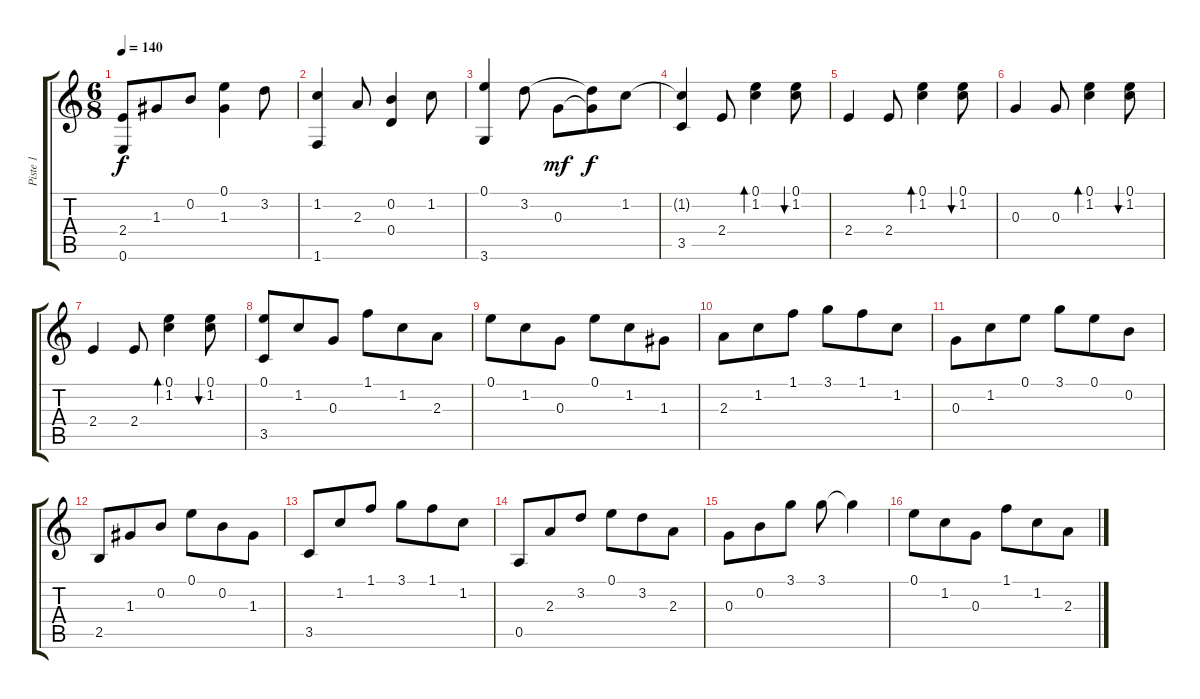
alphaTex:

\track ("Piste 1" "Piste 1") {instrument acousticguitarsteel}
\staff {score tabs}
\tuning (E4 B3 G3 D3 A2 E2) {hide}
\ts (6 8)
\tempo 140
\clef g2
\ks c
(2.4 0.6).8{dy f instrument acousticguitarsteel} 1.3.8 0.2.8 (0.1 1.3).4 3.2.8 |
(1.2 1.6).4 2.3.8 (0.2 0.4).4 1.2.8 |
(0.1 3.6).4 3.2.8 0.3.8{dy mf} (3.2{t} 0.3{t}).8{dy f} 1.2.8 |
(1.2{t} 3.5).4 2.4.8 (0.1 1.2).4{bd 120} (0.1 1.2).8{bu 120} |
2.4.4 2.4.8 (0.1 1.2).4{bd 120} (0.1 1.2).8{bu 120} |
0.3.4 0.3.8 (0.1 1.2).4{bd 120} (0.1 1.2).8{bu 120} |
2.4.4 2.4.8 (0.1 1.2).4{bd 120} (0.1 1.2).8{bu 120} |
(0.1 3.5).8 1.2.8 0.3.8 1.1.8 1.2.8 2.3.8 |
0.1.8 1.2.8 0.3.8 0.1.8 1.2.8 1.3.8 |
2.3.8 1.2.8 1.1.8 3.1.8 1.1.8 1.2.8 |
0.3.8 1.2.8 0.1.8 3.1.8 0.1.8 0.2.8 |
2.5.8 1.3.8 0.2.8 0.1.8 0.2.8 1.3.8 |
3.5.8 1.2.8 1.1.8 3.1.8 1.1.8 1.2.8 |
0.5.8 2.3.8 3.2.8 0.1.8 3.2.8 2.3.8 |
0.3.8 0.2.8 3.1.8 3.1.8 3.1{t}.4 |
0.1.8 1.2.8 0.3.8 1.1.8 1.2.8 2.3.8
